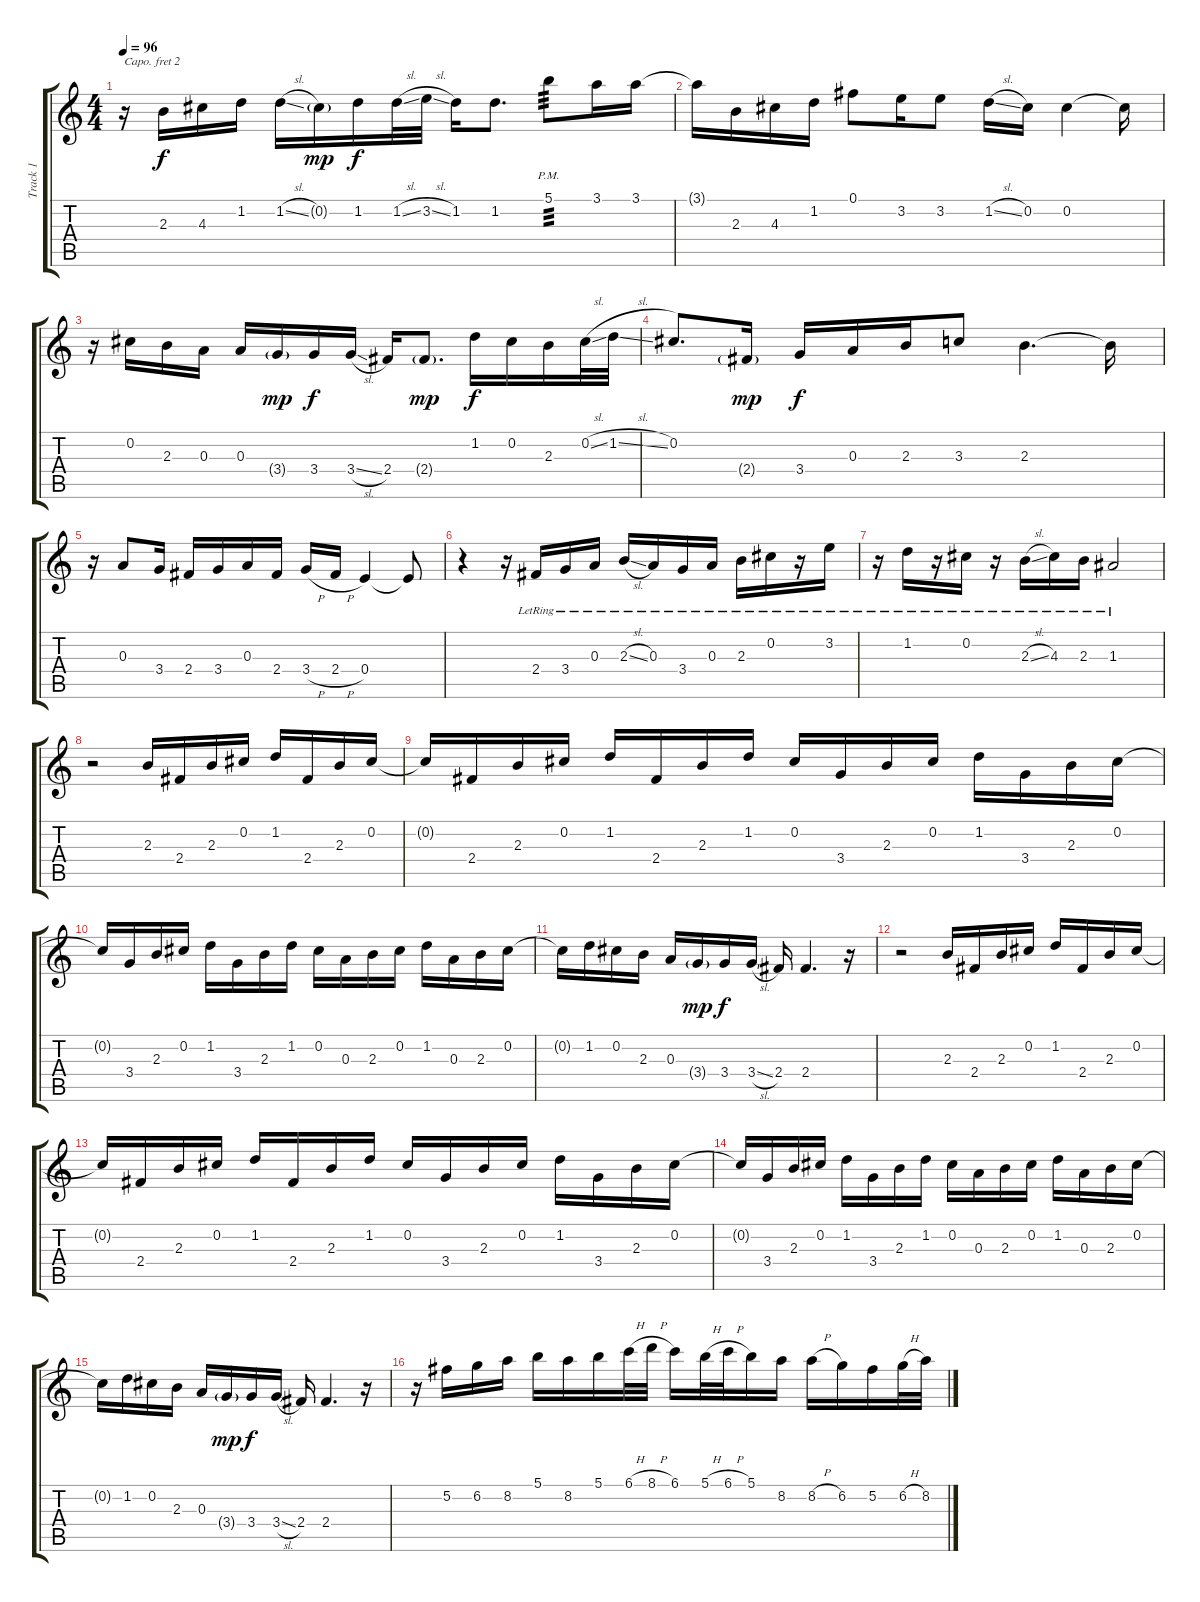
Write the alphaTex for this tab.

\track ("Track 1" "Track 1") {instrument acousticguitarnylon}
\staff {score tabs}
\capo 2
\tuning (E4 B3 G3 D3 A2 E2) {hide}
\ts (4 4)
\tempo 96
\clef g2
\ks c
r.16{dy f} 2.3.16 4.3.16 1.2.16 1.2{sl}.16 0.2{g}.16{dy mp} 1.2.16{dy f} 1.2{sl}.32 3.2{sl}.32 1.2.16 1.2.8{d} 5.1{pm}.8{tp 3} 3.1.16 3.1.16 |
3.1{t}.16 2.3.16 4.3.16 1.2.16 0.1.8 3.2.16 3.2.8 1.2{sl}.16 0.2.16 0.2.4 0.2{t}.16 |
r.16 0.2.16 2.3.16 0.3.16 0.3.16 3.4{g}.16{dy mp} 3.4.16{dy f} 3.4{sl}.16 2.4.16 2.4{g}.8{d dy mp} 1.2.16{dy f} 0.2.16 2.3.16 0.2{sl}.32 1.2{sl}.32 |
0.2.8{d} 2.4{g}.16{dy mp} 3.4.16{dy f} 0.3.16 2.3.16 3.3.8 2.3.4{d} 2.3{t}.16 |
r.16 0.3.8 3.4.16 2.4.16 3.4.16 0.3.16 2.4.16 3.4{h}.16 2.4{h}.16 0.4.4 0.4{t}.8 |
r.4 r.16 2.4{lr}.16 3.4{lr}.16 0.3{lr}.16 2.3{sl lr}.16 0.3{lr}.16 3.4{lr}.16 0.3{lr}.16 2.3{lr}.16 0.2{lr}.16 r.16 3.2{lr}.16 |
r.16 1.2{lr}.16 r.16 0.2{lr}.16 r.16 2.3{sl lr}.16 4.3{lr}.16 2.3{lr}.16 1.3{lr}.2 |
r.2 2.3.16 2.4.16 2.3.16 0.2.16 1.2.16 2.4.16 2.3.16 0.2.16 |
0.2{t}.16 2.4.16 2.3.16 0.2.16 1.2.16 2.4.16 2.3.16 1.2.16 0.2.16 3.4.16 2.3.16 0.2.16 1.2.16 3.4.16 2.3.16 0.2.16 |
0.2{t}.16 3.4.16 2.3.16 0.2.16 1.2.16 3.4.16 2.3.16 1.2.16 0.2.16 0.3.16 2.3.16 0.2.16 1.2.16 0.3.16 2.3.16 0.2.16 |
0.2{t}.16 1.2.16 0.2.16 2.3.16 0.3.16 3.4{g}.16{dy mp} 3.4.16{dy f} 3.4{sl}.16 2.4.16 2.4.4{d} r.16 |
r.2 2.3.16 2.4.16 2.3.16 0.2.16 1.2.16 2.4.16 2.3.16 0.2.16 |
0.2{t}.16 2.4.16 2.3.16 0.2.16 1.2.16 2.4.16 2.3.16 1.2.16 0.2.16 3.4.16 2.3.16 0.2.16 1.2.16 3.4.16 2.3.16 0.2.16 |
0.2{t}.16 3.4.16 2.3.16 0.2.16 1.2.16 3.4.16 2.3.16 1.2.16 0.2.16 0.3.16 2.3.16 0.2.16 1.2.16 0.3.16 2.3.16 0.2.16 |
0.2{t}.16 1.2.16 0.2.16 2.3.16 0.3.16 3.4{g}.16{dy mp} 3.4.16{dy f} 3.4{sl}.16 2.4.16 2.4.4{d} r.16 |
r.16 5.2.16 6.2.16 8.2.16 5.1.16 8.2.16 5.1.16 6.1{h}.32 8.1{h}.32 6.1.16 5.1{h}.32 6.1{h}.32 5.1.16 8.2.16 8.2{h}.16 6.2.16 5.2.16 6.2{h}.32 8.2{h}.32
